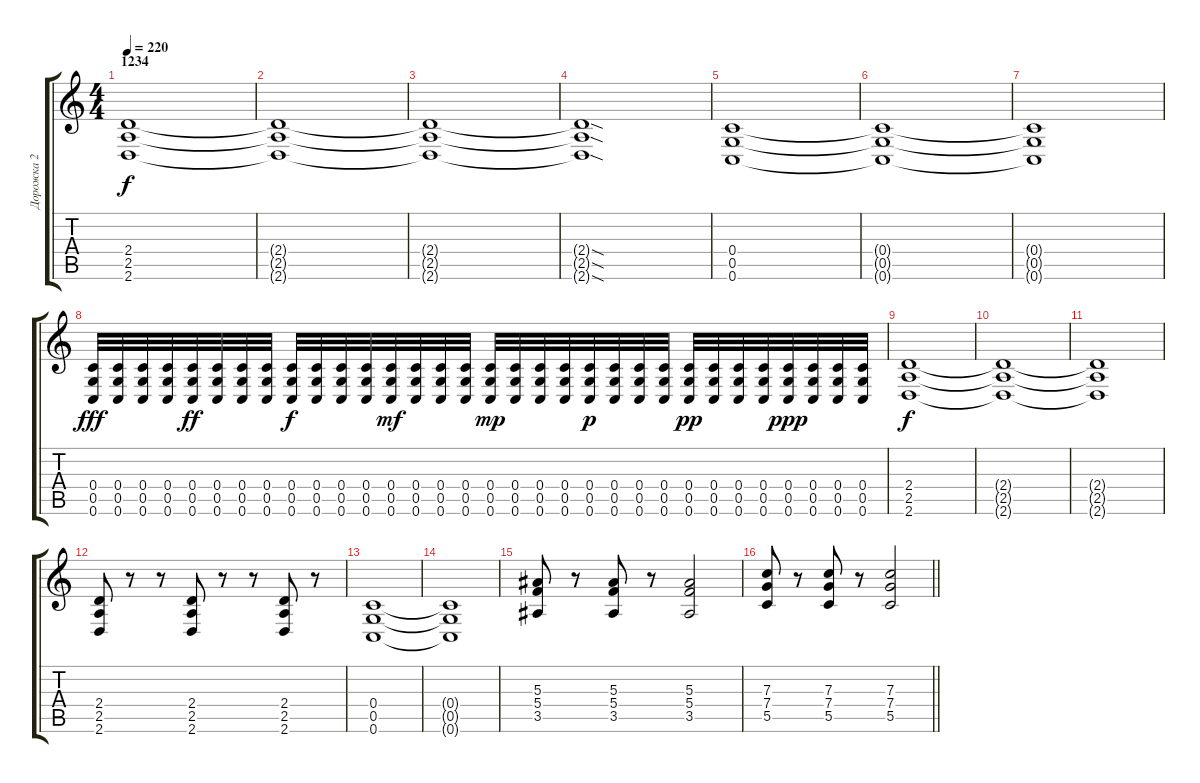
\track ("Дорожка 2" "Дорожка 2") {instrument distortionguitar}
\staff {score tabs}
\tuning (D4 A3 F3 C3 G2 C2) {hide}
\ts (4 4)
\section ("" "1234")
\tempo 220
\clef g2
\ks c
(2.4 2.5 2.6).1{dy f} |
(2.4{t} 2.5{t} 2.6{t}).1 |
(2.4{t} 2.5{t} 2.6{t}).1 |
(2.4{sod t} 2.5{sod t} 2.6{sod t}).1 |
(0.4 0.5 0.6).1 |
(0.4{t} 0.5{t} 0.6{t}).1 |
(0.4{t} 0.5{t} 0.6{t}).1 |
(0.4 0.5 0.6).32{dy fff} (0.4 0.5 0.6).32 (0.4 0.5 0.6).32 (0.4 0.5 0.6).32 (0.4 0.5 0.6).32{dy ff} (0.4 0.5 0.6).32 (0.4 0.5 0.6).32 (0.4 0.5 0.6).32 (0.4 0.5 0.6).32{dy f} (0.4 0.5 0.6).32 (0.4 0.5 0.6).32 (0.4 0.5 0.6).32 (0.4 0.5 0.6).32{dy mf} (0.4 0.5 0.6).32 (0.4 0.5 0.6).32 (0.4 0.5 0.6).32 (0.4 0.5 0.6).32{dy mp} (0.4 0.5 0.6).32 (0.4 0.5 0.6).32 (0.4 0.5 0.6).32 (0.4 0.5 0.6).32{dy p} (0.4 0.5 0.6).32 (0.4 0.5 0.6).32 (0.4 0.5 0.6).32 (0.4 0.5 0.6).32{dy pp} (0.4 0.5 0.6).32 (0.4 0.5 0.6).32 (0.4 0.5 0.6).32 (0.4 0.5 0.6).32{dy ppp} (0.4 0.5 0.6).32 (0.4 0.5 0.6).32 (0.4 0.5 0.6).32 |
(2.4 2.5 2.6).1{dy f} |
(2.4{t} 2.5{t} 2.6{t}).1 |
(2.4{t} 2.5{t} 2.6{t}).1 |
(2.4 2.5 2.6).8 r.8 r.8 (2.4 2.5 2.6).8 r.8 r.8 (2.4 2.5 2.6).8 r.8 |
(0.4 0.5 0.6).1 |
(0.4{t} 0.5{t} 0.6{t}).1 |
(5.3 5.4 3.5).8 r.8 (5.3 5.4 3.5).8 r.8 (5.3 5.4 3.5).2 |
\barLineRight lightlight
(7.3 7.4 5.5).8 r.8 (7.3 7.4 5.5).8 r.8 (7.3 7.4 5.5).2
